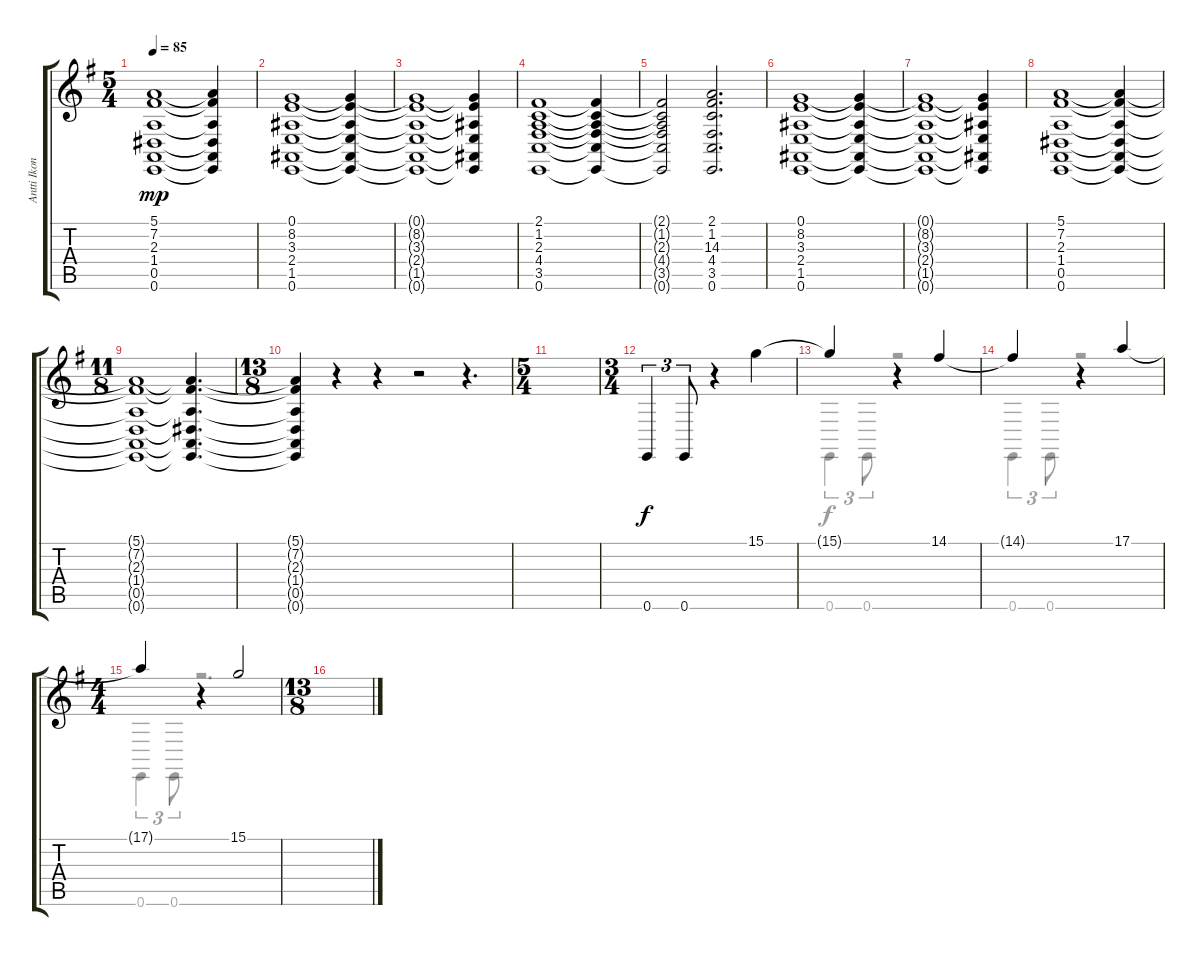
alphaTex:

\track ("Antti Ikonen I" "Antti Ikon") {instrument synthstrings1}
\staff {score tabs}
\tuning (E4 B3 G3 D3 A2 E2) {hide}
\voice
\ts (5 4)
\tempo 85
\clef g2
\ks g
(5.1{t} 7.2{t} 2.3{t} 1.4{t} 0.5{t} 0.6{t}).1{dy mp} (5.1{t} 7.2{t} 2.3{t} 1.4{t} 0.5{t} 0.6{t}).4 |
(0.1 8.2 3.3 2.4 1.5 0.6).1 (0.1{t} 8.2{t} 3.3{t} 2.4{t} 1.5{t} 0.6{t}).4 |
(0.1{t} 8.2{t} 3.3{t} 2.4{t} 1.5{t} 0.6{t}).1 (0.1{t} 8.2{t} 3.3{t} 2.4{t} 1.5{t} 0.6{t}).4 |
(2.1 1.2 2.3 4.4 3.5 0.6).1 (2.1{t} 1.2{t} 2.3{t} 4.4{t} 3.5{t} 0.6{t}).4 |
(2.1{t} 1.2{t} 2.3{t} 4.4{t} 3.5{t} 0.6{t}).2 (2.1 1.2 14.3 4.4 3.5 0.6).2{d} |
(0.1 8.2 3.3 2.4 1.5 0.6).1 (0.1{t} 8.2{t} 3.3{t} 2.4{t} 1.5{t} 0.6{t}).4 |
(0.1{t} 8.2{t} 3.3{t} 2.4{t} 1.5{t} 0.6{t}).1 (0.1{t} 8.2{t} 3.3{t} 2.4{t} 1.5{t} 0.6{t}).4 |
(5.1 7.2 2.3 1.4 0.5 0.6).1 (5.1{t} 7.2{t} 2.3{t} 1.4{t} 0.5{t} 0.6{t}).4 |
\ts (11 8)
(5.1{t} 7.2{t} 2.3{t} 1.4{t} 0.5{t} 0.6{t}).1 (5.1{t} 7.2{t} 2.3{t} 1.4{t} 0.5{t} 0.6{t}).4{d} |
\ts (13 8)
(5.1{t} 7.2{t} 2.3{t} 1.4{t} 0.5{t} 0.6{t}).4 r.4 r.4 r.2 r.4{d} |
\ts (5 4)
|
\ts (3 4)
0.6.4{tu (3 2) dy f instrument stringensemble1} 0.6.8{tu (3 2)} r.4 15.1.4 |
15.1{t}.4 r.4 14.1.4 |
14.1{t}.4{instrument stringensemble1} r.4 17.1.4 |
\ts (4 4)
17.1{t}.4 r.4 15.1.2 |
\ts (13 8)
\voice
\clef g2
\ottava regular
\simile none
\ks g
|
|
|
|
|
|
|
|
|
|
|
|
0.6.4{tu (3 2)} 0.6.8{tu (3 2)} r.2 |
0.6.4{tu (3 2)} 0.6.8{tu (3 2)} r.2 |
0.6.4{tu (3 2)} 0.6.8{tu (3 2)} r.2{d} |
